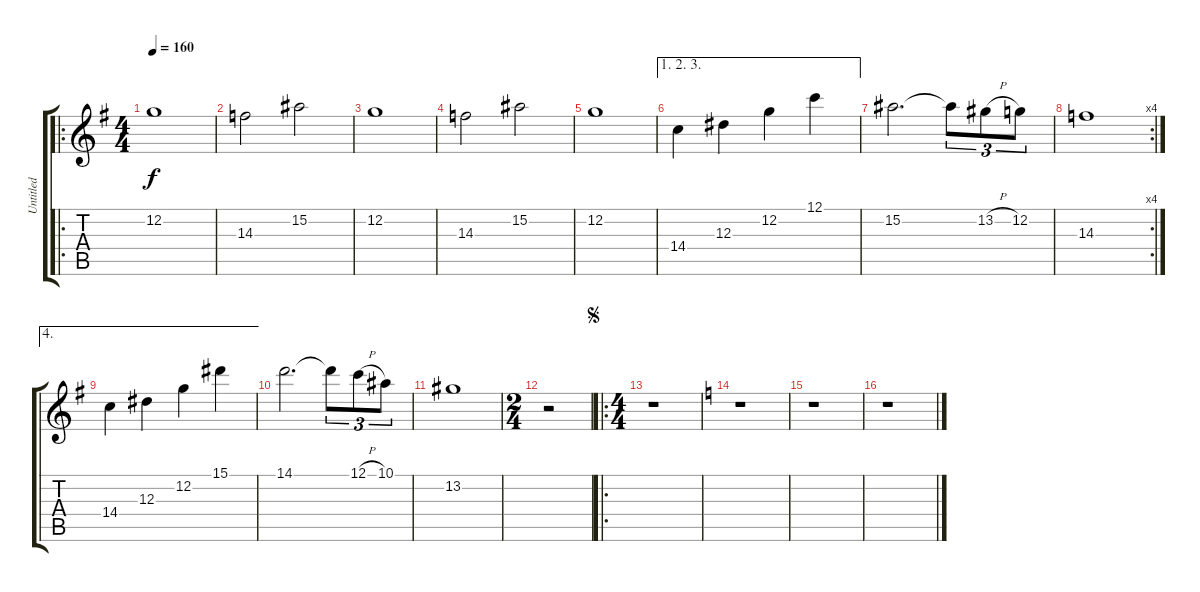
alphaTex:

\track ("Untitled" "Untitled") {instrument distortionguitar}
\staff {score tabs}
\tuning (C4 G3 Eb3 Bb2 F2 C2) {hide}
\ro
\ts (4 4)
\tempo 160
\clef g2
\ks g
12.2.1{dy f instrument distortionguitar} |
14.3.2 15.2.2 |
12.2.1 |
14.3.2 15.2.2 |
12.2.1 |
\ae (1 2 3)
14.4.4 12.3.4 12.2.4 12.1.4 |
15.2.2{d} 15.2{t}.8{tu (3 2)} 13.2{h}.8{tu (3 2)} 12.2.8{tu (3 2)} |
\rc 4
14.3.1 |
\ae 4
14.4.4 12.3.4 12.2.4 15.1.4 |
14.1.2{d} 14.1{t}.8{tu (3 2)} 12.1{h}.8{tu (3 2)} 10.1.8{tu (3 2)} |
13.2.1 |
\ts (2 4)
r.2 |
\ro
\ts (4 4)
\jump segno
r.1 |
\ks c
r.1 |
r.1 |
r.1
